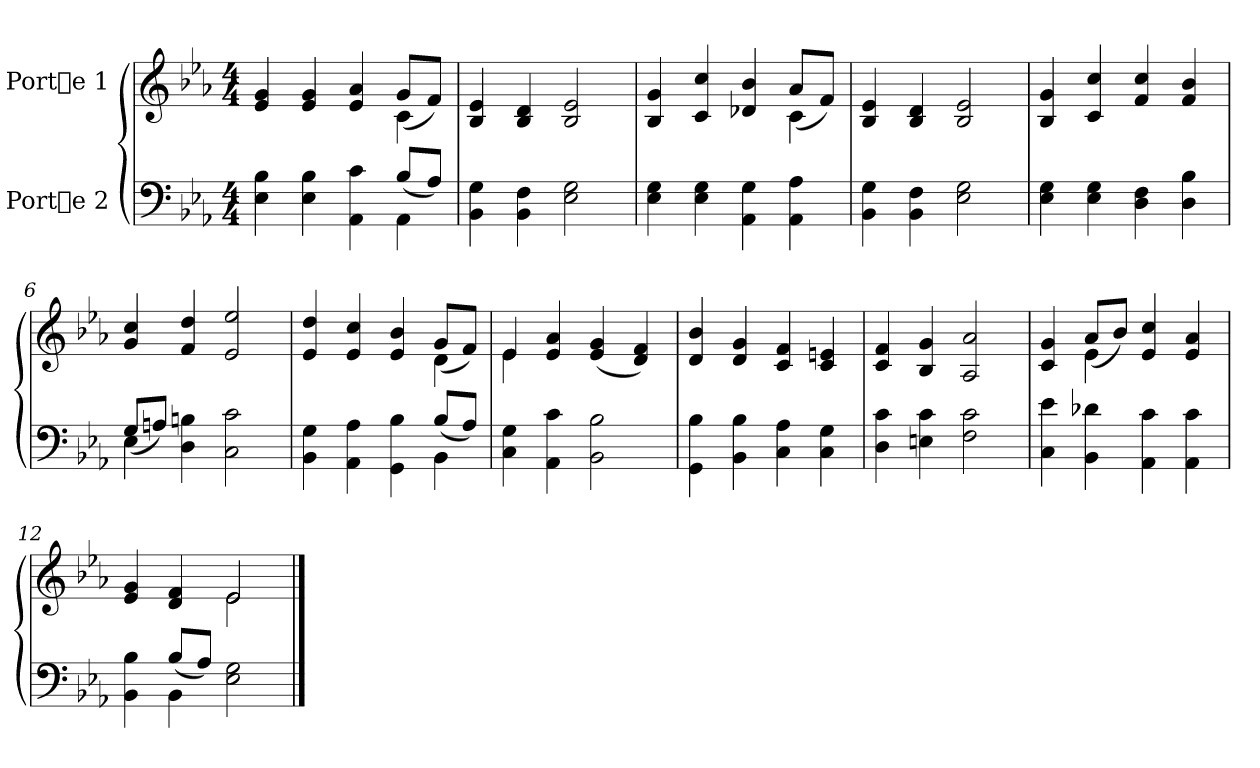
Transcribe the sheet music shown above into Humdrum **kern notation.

**kern	**kern
*part2	*part1
*staff2	*staff1
*I"Porte 2	*I"Porte 1
!!LO:PB:g=z
*stria5	*stria5
*clefF4	*clefG2
*k[b-e-a-]	*k[b-e-a-]
*E-:	*E-:
*M4/4	*M4/4
*MM115	*MM115
=1	=1
*^	*^
4B-\ 4E-\	2.ryy	4g/ 4e-/	2.ryy
4B-\ 4E-\	.	4g/ 4e-/	.
4c\ 4AA-\	.	4a-/ 4e-/	.
4AA-\	(>8B-/L	4c\	(>8g/L
.	8A-/J)	.	8f/J)
*v	*v	*	*
*	*v	*v
=2	=2
4G\ 4BB-\	4e-/ 4B-/
4F\ 4BB-\	4d/ 4B-/
2G\ 2E-\	2e-/ 2B-/
=3	=3
*	*^
4G\ 4E-\	4g/ 4B-/	2.ryy
4G\ 4E-\	4cc/ 4c/	.
4G\ 4AA-\	4b-/ 4d-X/	.
4A-\ 4AA-\	4c\	(>8a-/L
.	.	8f/J)
*	*v	*v
=4	=4
4G\ 4BB-\	4e-/ 4B-/
4F\ 4BB-\	4d/ 4B-/
2G\ 2E-\	2e-/ 2B-/
!!LO:LB:g=z
=5	=5
4G\ 4E-\	4g/ 4B-/
4G\ 4E-\	4cc/ 4c/
4F\ 4D\	4cc/ 4f/
4B-\ 4D\	4b-/ 4f/
=6	=6
*^	*
4E-\	(>8G/L	4cc/ 4g/
.	8An/J)	.
4Bn\ 4D\	2.ryy	4dd/ 4f/
2c\ 2C\	.	2ee-/ 2e-/
=7	=7	=7
*	*	*^
4G\ 4BB-\	2.ryy	4dd/ 4e-/	2.ryy
4A-\ 4AA-\	.	4cc/ 4e-/	.
4B-\ 4GG\	.	4b-/ 4e-/	.
4BB-\	(>8B-/L	4d\	(>8g/L
.	8A-/J)	.	8f/J)
*v	*v	*	*
=8	=8	=8
4G\ 4C\	4e-/	4e-\
4c\ 4AA-\	4a-/ 4e-/	2.ryy
2B-\ 2BB-\	(>4g/ 4e-/	.
.	4f/ 4d/)	.
*	*v	*v
!!LO:LB:g=z
=9	=9
4B-\ 4GG\	4b-/ 4d/
4B-\ 4BB-\	4g/ 4d/
4A-\ 4C\	4f/ 4c/
4G\ 4C\	4en/ 4c/
=10	=10
4c\ 4D\	4f/ 4c/
4c\ 4En\	4g/ 4B-/
2c\ 2F\	2a-/ 2A-/
=11	=11
*	*^
4e-\ 4C\	4g/ 4c/	4ryy
4d-X\ 4BB-\	4e-\	(>8a-/L
.	.	8b-/J)
4c\ 4AA-\	4cc/ 4e-/	2ryy
4c\ 4AA-\	4a-/ 4e-/	.
=12	=12	=12
*^	*	*
4B-\ 4BB-\	4ryy	4g/ 4e-/	2ryy
4BB-\	(>8B-/L	4f/ 4d/	.
.	8A-/J)	.	.
2G\ 2E-\	2ryy	2e-/	2e-\
*v	*v	*	*
*	*v	*v
==	==
*-	*-
